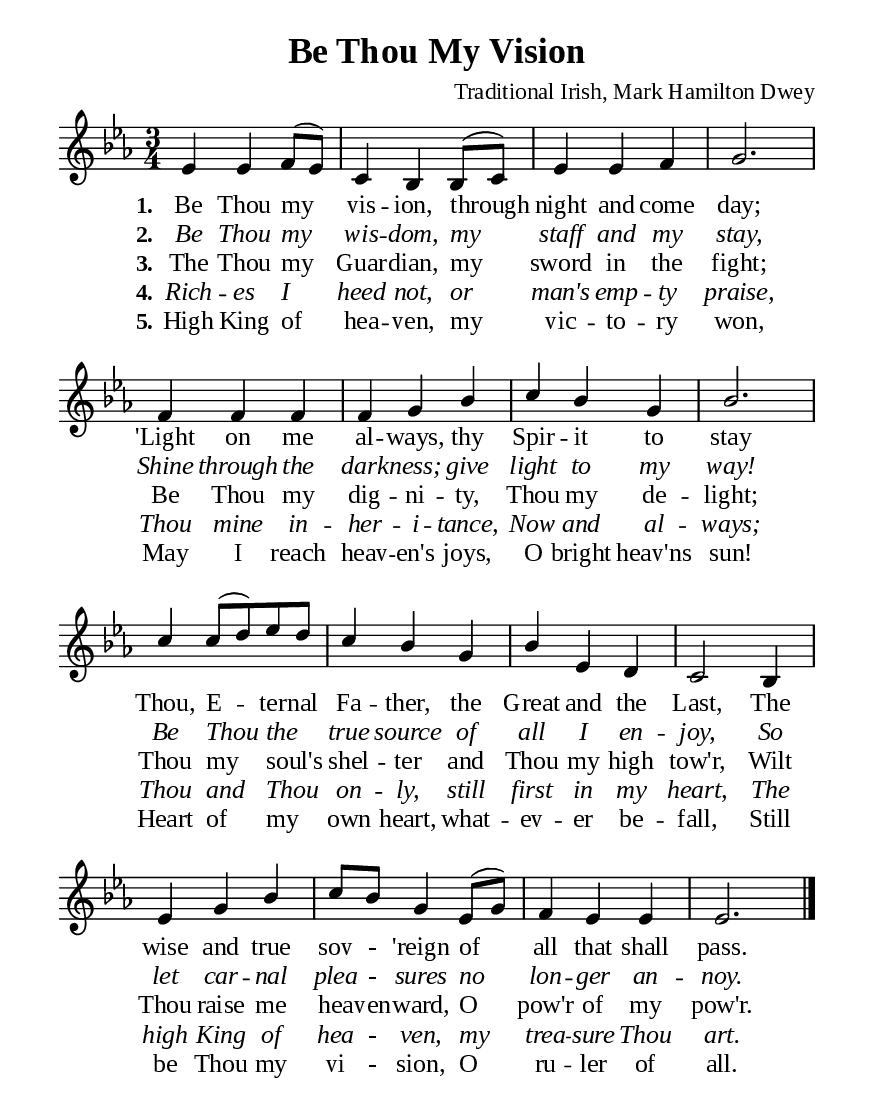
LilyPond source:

\version "2.18.2"

\header {
  title = "Be Thou My Vision"
  composer = "Traditional Irish, Mark Hamilton Dwey"
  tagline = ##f
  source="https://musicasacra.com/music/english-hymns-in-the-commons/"
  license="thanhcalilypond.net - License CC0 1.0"
}

global= {
  \key ees \major
  \time 3/4
  \override Score.BarNumber.break-visibility = ##(#f #f #f)
}

\paper {
  #(set-paper-size "a5")
  top-margin = 10\mm
  bottom-margin = 5\mm
  left-margin = 10\mm
  right-margin = 10\mm
  indent = #0
  #(define fonts
	 (make-pango-font-tree "Liberation Serif"
	 		       "Liberation Serif"
			       "Liberation Serif"
			       (/ 20 20)))
  system-system-spacing = #'((basic-distance . 3) (padding . 3))
}

printItalic = \with {
  \override LyricText.font-shape = #'italic
}

% Verse music
musicVerseSoprano = \relative c' {
  %{	01	%} ees4 ees f8 (ees) |
  %{	02	%} c4 bes bes8 (c) |
  %{	03	%} ees4 ees f |
  %{	04	%} g2. |
  %{	05	%} f4 f f |
  %{	06	%} f g bes |
  %{	07	%} c bes g |
  %{	08	%} bes2. |
  %{	09	%} c4 c8 (d) ees d |
  %{	10	%} c4 bes g |
  %{	11	%} bes ees, d |
  %{	12	%} c2 bes4 |
  %{	13	%} ees g bes |
  %{	14	%} c8 bes g4 ees8 (g) |
  %{	15	%} f4 ees ees |
  %{	16	%} ees2. \bar "|."
}

% Verse lyrics
verseOne = \lyricmode {
  \set stanza = #"1."
  Be Thou my vis -- ion, through night and come day;
  'Light on me al -- ways, thy Spir -- it to stay
  Thou, E -- ter -- nal Fa -- ther, the Great and the Last,
  The wise and true sov - 'reign of all that shall pass.
}

verseTwo = \lyricmode {
  \set stanza = #"2."
  Be Thou my wis -- dom, my staff and my stay,
  Shine through the dark -- ness; give light to my way!
  Be Thou the _ true source of all I en -- joy,
  So let car -- nal plea - sures no lon -- ger an -- noy.
}

verseThree = \lyricmode {
  \set stanza = #"3."
  The Thou my Guar -- dian, my sword in the fight;
  Be Thou my dig -- ni -- ty, Thou my de -- light;
  Thou my soul's _ shel -- ter and Thou my high tow'r,
  Wilt Thou raise me hea -- ven -- ward, O pow'r of my pow'r.
}

verseFour = \lyricmode {
  \set stanza = #"4."
  Rich -- es I heed not, or man's emp -- ty praise,
  Thou mine in -- her -- i -- tance,
  Now and al -- ways;
  Thou and Thou _ on -- ly, still first in my heart,
  The high King of hea - ven, my trea -- sure Thou art.
}

verseFive = \lyricmode {
  \set stanza = #"5."
  High King of hea -- ven, my vic -- to -- ry won,
  May I reach heav -- en's joys, O bright heav'ns sun!
  Heart of my _ own heart, what -- ev -- er be -- fall,
  Still be Thou my vi - sion, O ru -- ler of all.
}

% Layout
\score {
    \new ChoirStaff <<
      \new Staff <<
        \clef "treble"
        \new Voice = "sopranos" { \global \stemUp \slurUp \musicVerseSoprano }
      >>
      \new Lyrics \lyricsto sopranos \verseOne
      \new Lyrics \printItalic \lyricsto sopranos \verseTwo
      \new Lyrics \lyricsto sopranos \verseThree
      \new Lyrics \printItalic \lyricsto sopranos \verseFour
      \new Lyrics \lyricsto sopranos \verseFive
    >>
}
